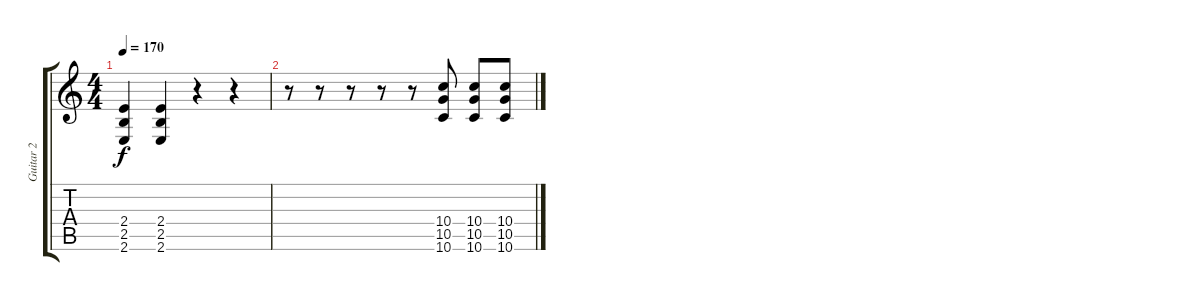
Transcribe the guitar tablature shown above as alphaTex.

\track ("Guitar 2" "Guitar 2") {instrument distortionguitar}
\staff {score tabs}
\tuning (E4 B3 G3 D3 A2 D2) {hide}
\ts (4 4)
\tempo 170
\clef g2
\ks c
(2.4 2.5 2.6).4{dy f} (2.4 2.5 2.6).4 r.4 r.4 |
r.8 r.8 r.8 r.8 r.8 (10.4 10.5 10.6).8 (10.4 10.5 10.6).8 (10.4 10.5 10.6).8
